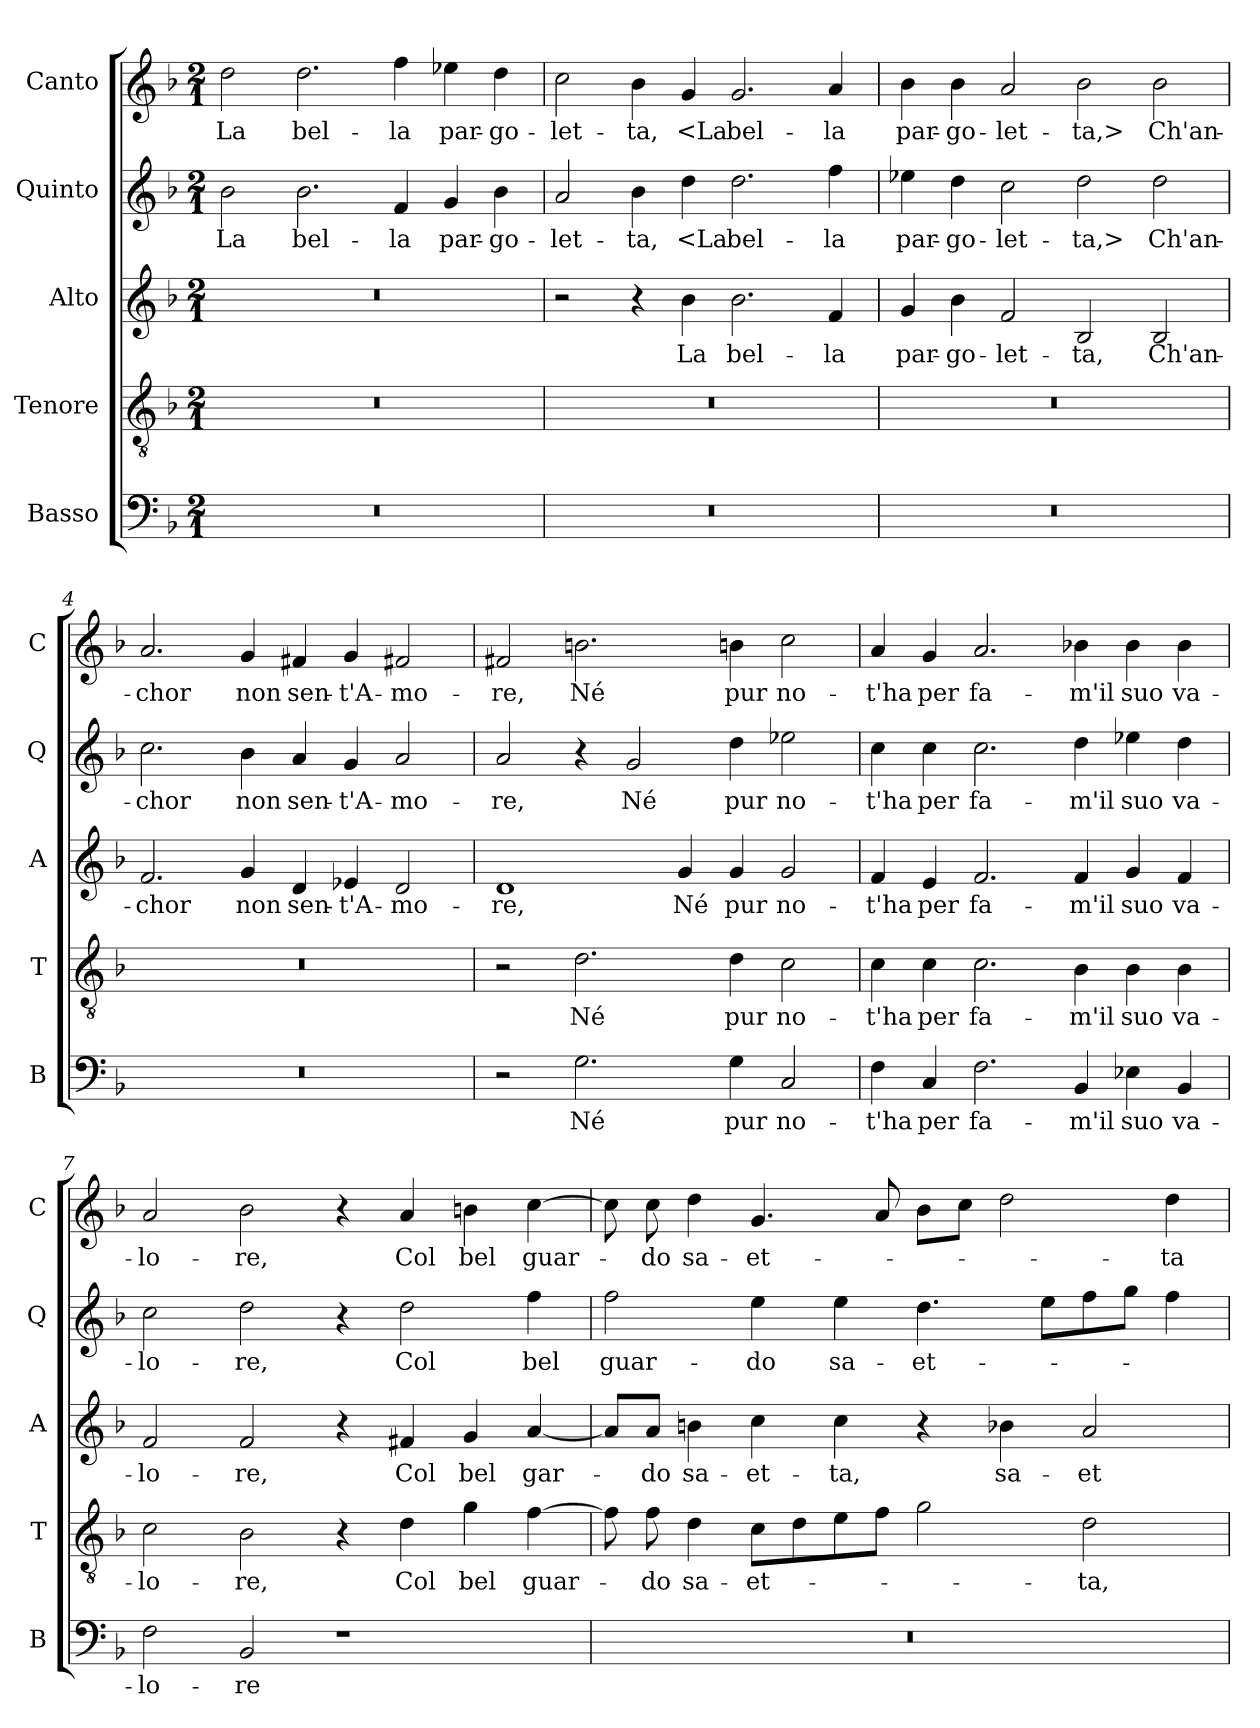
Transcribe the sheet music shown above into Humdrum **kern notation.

**kern	**text	**kern	**text	**kern	**text	**kern	**text	**kern	**text
*part5	*part5	*part4	*part4	*part3	*part3	*part2	*part2	*part1	*part1
*staff5	*staff5	*staff4	*staff4	*staff3	*staff3	*staff2	*staff2	*staff1	*staff1
*I"Basso	*	*I"Tenore	*	*I"Alto	*	*I"Quinto	*	*I"Canto	*
*I'B	*	*I'T	*	*I'A	*	*I'Q	*	*I'C	*
*clefF4	*	*clefGv2	*	*clefG2	*	*clefG2	*	*clefG2	*
*k[b-]	*	*k[b-]	*	*k[b-]	*	*k[b-]	*	*k[b-]	*
*M2/1	*	*M2/1	*	*M2/1	*	*M2/1	*	*M2/1	*
=1	=1	=1	=1	=1	=1	=1	=1	=1	=1
0r	.	0r	.	0r	.	2b-	La	2dd	La
.	.	.	.	.	.	2.b-	bel-	2.dd	bel-
.	.	.	.	.	.	4f	-la	4ff	-la
.	.	.	.	.	.	4g	par-	4ee-X	par-
.	.	.	.	.	.	4b-	-go-	4dd	-go-
=2	=2	=2	=2	=2	=2	=2	=2	=2	=2
0r	.	0r	.	2r	.	2a	-let-	2cc	-let-
.	.	.	.	4r	.	4b-	-ta,	4b-	-ta,
.	.	.	.	4b-	La	4dd	<La	4g	<La
.	.	.	.	2.b-	bel-	2.dd	bel-	2.g	bel-
.	.	.	.	4f	-la	4ff	-la	4a	-la
=3	=3	=3	=3	=3	=3	=3	=3	=3	=3
0r	.	0r	.	4g	par-	4ee-X	par-	4b-	par-
.	.	.	.	4b-	-go-	4dd	-go-	4b-	-go-
.	.	.	.	2f	-let-	2cc	-let-	2a	-let-
.	.	.	.	2B-	-ta,	2dd	-ta,>	2b-	-ta,>
.	.	.	.	2B-	Ch'an-	2dd	Ch'an-	2b-	Ch'an-
=4	=4	=4	=4	=4	=4	=4	=4	=4	=4
0r	.	0r	.	2.f	-chor	2.cc	-chor	2.a	-chor
.	.	.	.	4g	non	4b-	non	4g	non
.	.	.	.	4d	sen-	4a	sen-	4f#X	sen-
.	.	.	.	4e-X	-t'A-	4g	-t'A-	4g	-t'A-
.	.	.	.	2d	-mo-	2a	-mo-	2f#X	-mo-
=5	=5	=5	=5	=5	=5	=5	=5	=5	=5
2r	.	2r	.	1d	-re,	2a	-re,	2f#X	-re,
2.G	Né	2.d	Né	.	.	4r	.	2.bn	Né
.	.	.	.	.	.	2g	Né	.	.
.	.	.	.	4g	Né	.	.	.	.
4G	pur	4d	pur	4g	pur	4dd	pur	4bn	pur
2C	no-	2c	no-	2g	no-	2ee-X	no-	2cc	no-
=6	=6	=6	=6	=6	=6	=6	=6	=6	=6
4F	-t'ha	4c	-t'ha	4f	-t'ha	4cc	-t'ha	4a	-t'ha
4C	per	4c	per	4e	per	4cc	per	4g	per
2.F	fa-	2.c	fa-	2.f	fa-	2.cc	fa-	2.a	fa-
4BB-	-m'il	4B-	-m'il	4f	-m'il	4dd	-m'il	4b-X	-m'il
4E-X	suo	4B-	suo	4g	suo	4ee-X	suo	4b-	suo
4BB-	va-	4B-	va-	4f	va-	4dd	va-	4b-	va-
=7	=7	=7	=7	=7	=7	=7	=7	=7	=7
2F	-lo-	2c	-lo-	2f	-lo-	2cc	-lo-	2a	-lo-
2BB-	-re	2B-	-re,	2f	-re,	2dd	-re,	2b-	-re,
1r	.	4r	.	4r	.	4r	.	4r	.
.	.	4d	Col	4f#X	Col	2dd	Col	4a	Col
.	.	4g	bel	4g	bel	.	.	4bn	bel
.	.	[4f	guar-	[4a	gar-	4ff	bel	[4cc	guar-
=8	=8	=8	=8	=8	=8	=8	=8	=8	=8
0r	.	8f]	.	8a/L]	.	2ff	guar-	8cc]	.
.	.	8f	-do	8a/J	-do	.	.	8cc	-do
.	.	4d	sa-	4bn	sa-	.	.	4dd	sa-
.	.	8cL	-et-	4cc	-et-	4ee	-do	4.g	-et-
.	.	8d	.	.	.	.	.	.	.
.	.	8e	.	4cc	-ta,	4ee	sa-	.	.
.	.	8fJ	.	.	.	.	.	8a	.
.	.	2g	.	4r	.	4.dd	-et-	8b-L	.
.	.	.	.	.	.	.	.	8ccJ	.
.	.	.	.	4b-X	sa-	.	.	2dd	.
.	.	.	.	.	.	8eeL	.	.	.
.	.	2d	-ta,	2a	-et-	8ff	.	.	.
.	.	.	.	.	.	8ggJ	.	.	.
.	.	.	.	.	.	4ff	.	4dd	-ta
=	=	=	=	=	=	=	=	=	=
*-	*-	*-	*-	*-	*-	*-	*-	*-	*-
